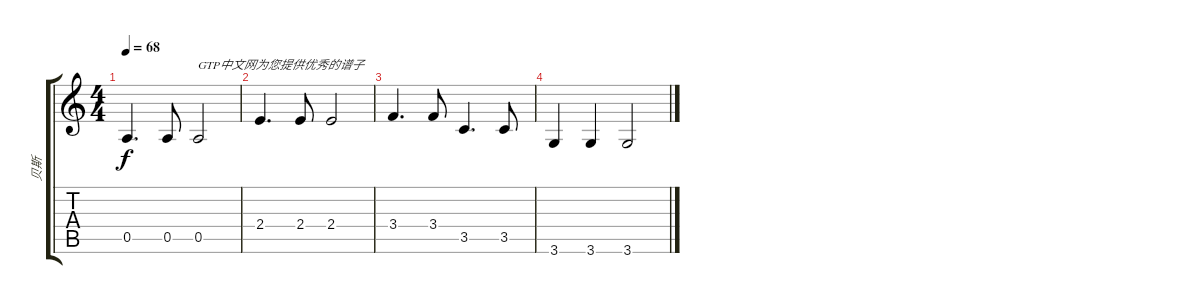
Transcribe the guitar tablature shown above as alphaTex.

\track ("贝斯" "贝斯") {instrument acousticbass}
\staff {score tabs}
\tuning (E4 B3 G3 D3 A2 E2) {hide}
\ts (4 4)
\tempo 68
\clef g2
\ks c
0.5.4{d dy f} 0.5.8 0.5.2{txt "GTP中文网为您提供优秀的谱子"} |
2.4.4{d} 2.4.8 2.4.2 |
3.4.4{d} 3.4.8 3.5.4{d} 3.5.8 |
3.6.4 3.6.4 3.6.2
